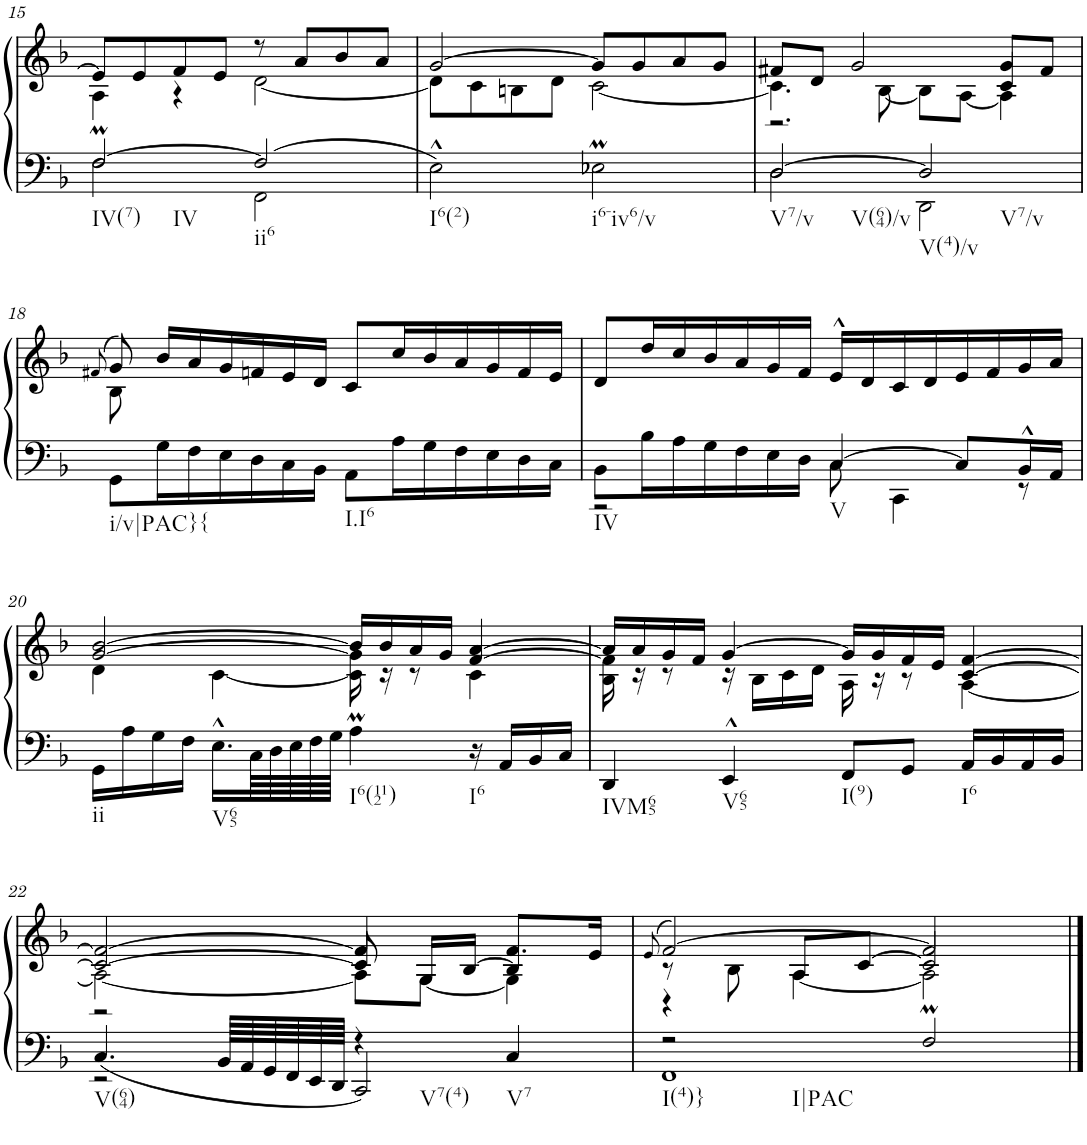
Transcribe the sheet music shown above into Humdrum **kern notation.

**kern	**kern
*part1	*part1
*staff2	*staff1
*I"Clavecin	*
!!LO:PB:g=z
*clefF4	*clefG2
*k[b-]	*k[b-]
*F:	*F:
*M2/2	*M2/2
*met(c|)	*met(c|)
=15	=15
*^	*^
!LO:TX:b:t=IV(7)	!	!	!
!LO:TX:b:t=IV	!	!	!
[2FM/	2F\	8e/L]	4A\
.	.	8e/	.
.	.	8f/	4r
.	.	8e/J	.
!LO:TX:b:t=ii6	!	!	!
2F/]	2FF\	8r	[2d\
.	.	8a/L	.
.	.	8b-/	.
.	.	8a/J	.
*v	*v	*	*
=16	=16	=16
!LO:TX:b:t=I6(2)	!	!
2E^^\	[2g/	8d\L]
.	.	8c\
.	.	8Bn\
.	.	8d\J
!LO:TX:b:t=i6-iv6/v	!	!
2E-XM\	8g/L]	[2c\
.	8g/	.
.	8a/	.
.	8g/J	.
=17	=17	=17
*^	*	*^
!LO:TX:b:t=V7/v	!	!	!	!
!LO:TX:b:t=V(64)/v	!	!	!	!
[2D/	2D\	8f#X/L	4.c\]	2.r
.	.	8d/J	.	.
.	.	2g/	.	.
.	.	.	[8B-\	.
!LO:TX:b:t=V(4)/v	!	!	!	!
!LO:TX:b:t=V7/v	!	!	!	!
2D/]	2DD\	.	8B-\L]	.
.	.	.	[8A\J	.
.	.	8g/L	4A\]	4c/
.	.	8f#/J	.	.
*v	*v	*	*	*
*	*v	*v	*v
!!LO:LB:g=z
=18	=18
.	(>8qf#X/
*	*^
!LO:TX:b:t=i/v|PAC}{	!	!
8GG\L	8g/)	8B-\
16G\L	16b-/LL	2..ryy
16F\	16a/	.
16E\	16g/	.
16D\	16fn/	.
16C\	16e/	.
16BB-\JJ	16d/JJ	.
!LO:TX:b:t=I.I6	!	!
8AA\L	8c/L	.
16A\L	16cc/L	.
16G\	16b-/	.
16F\	16a/	.
16E\	16g/	.
16D\	16f/	.
16C\JJ	16e/JJ	.
*	*v	*v
=19	=19
*^	*
!LO:TX:b:t=IV	!	!
8BB-\L	2r	8d/L
16B-\L	.	16dd/L
16A\	.	16cc/
16G\	.	16b-/
16F\	.	16a/
16E\	.	16g/
16D\JJ	.	16f/JJ
!LO:TX:b:t=V	!	!
[4C/	8C\	16e^^/LL
.	.	16d/
.	4CC\	16c/
.	.	16d/
8C/L]	.	16e/
.	.	16f/
16BB-^^/L	8r	16g/
16AA/JJ	.	16a/JJ
*v	*v	*
!!LO:LB:g=z
=20	=20
*	*^
!LO:TX:b:t=ii	!	!
16GG\LL	[2g/ [2b-/	4d\
16A\	.	.
16G\	.	.
16F\JJ	.	.
!LO:TX:b:t=V65	!	!
16.E^^\LL	.	[4c\
*Xtuplet	*	*
48.C\LL	.	.
48.D\	.	.
48.E\	.	.
48.F\	.	.
48.G\JJJJ	.	.
!LO:TX:b:t=I6(112)	!	!
4Am\	16b-/LL]	16c\] 16g\]
.	16b-/	16r
.	16a/	8r
.	16g/JJ	.
!LO:TX:b:t=I6	!	!
16r	[4f/ [4a/	4c\
16AA/LL	.	.
16BB-/	.	.
16C/JJ	.	.
=21	=21	=21
!LO:TX:b:t=IVM65	!	!
4DD/	16a/LL]	16B-\ 16f\]
.	16a/	16r
.	16g/	8r
.	16f/JJ	.
!LO:TX:b:t=V65	!	!
4EE^^/	[4g/	16r
.	.	16B-\LL
.	.	16c\
.	.	16d\JJ
!LO:TX:b:t=I(9)	!	!
8FF/L	16g/LL]	16A\
.	16g/	16r
8GG/J	16f/	8r
.	16e/JJ	.
!LO:TX:b:t=I6	!	!
16AA/LL	[4c/ [4f/	[4A\
16BB-/	.	.
16AA/	.	.
16BB-/JJ	.	.
!!LO:LB:g=z
=22	=22	=22
*^	*	*^
!LO:TX:b:t=V(64)	!	!	!	!
4.C/	2r	2c/_ 2f/_	2A\_	2r
48BB-/LLLL	.	.	.	.
48AA/	.	.	.	.
48GG/	.	.	.	.
48FF/	.	.	.	.
48EE/	.	.	.	.
48DD/JJJJ	.	.	.	.
!LO:TX:b:t=V7(4)	!	!	!	!
4r	2CC/	4f/]	8A\L]	8c/]
.	.	.	[8G\J	16G/LL
.	.	.	.	[16B-/JJ
!LO:TX:b:t=V7	!	!	!	!
4C/	.	8.f/L	4G\]	4B-/]
.	.	16e/Jk	.	.
=23	=23	=23	=23	=23
.	.	(>8qe/	.	.
!LO:TX:b:t=I(4)}	!	!	!	!
!LO:TX:b:t=I|PAC	!	!	!	!
2r	1FF	[2f/)	8r	4r
.	.	.	8B-\	.
.	.	.	[4A\	8A/L
.	.	.	.	[8c/J
2FM/	.	2f/]	2A\]	2c/]
*v	*v	*	*	*
*	*v	*v	*v
==	==
*-	*-
